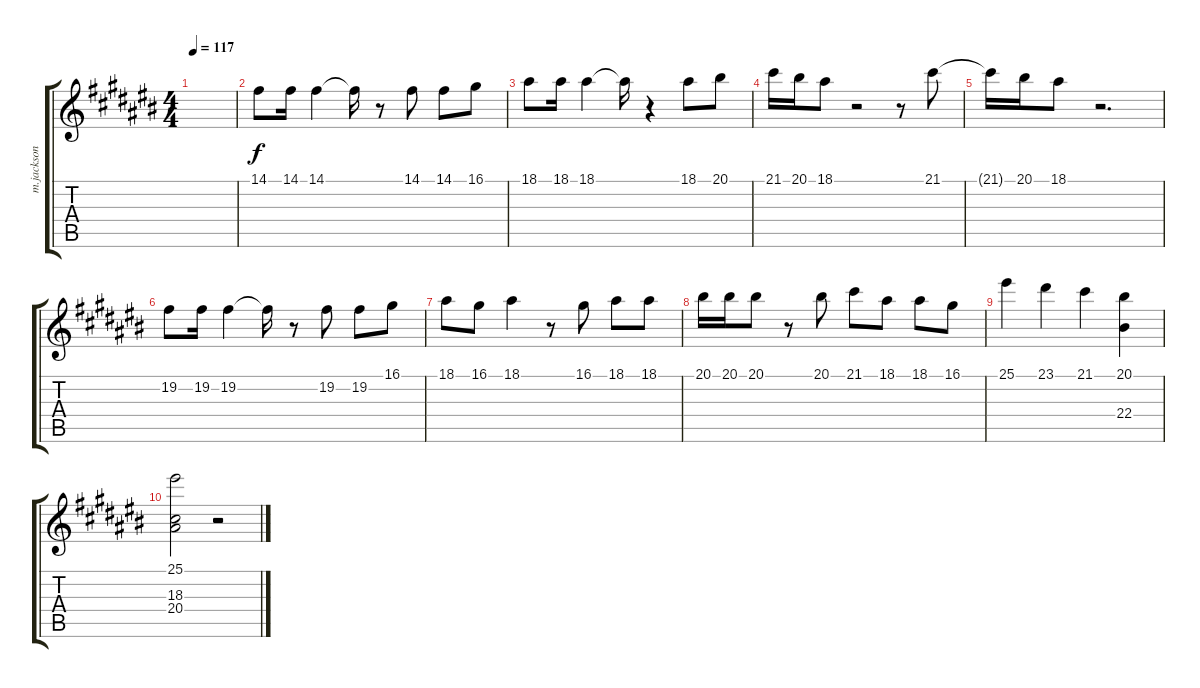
\track ("m.jackson" "m.jackson") {instrument choiraahs}
\staff {score tabs}
\tuning (E4 B3 G3 D3 A2 E2) {hide}
\ts (4 4)
\tempo 117
\clef g2
\ks a#minor
|
14.1.8 14.1.16 14.1.4 14.1{t}.16 r.8 14.1.8 14.1.8 16.1.8 |
18.1.8 18.1.16 18.1.4 18.1{t}.16 r.4 18.1.8 20.1.8 |
21.1.16 20.1.16 18.1.8 r.2 r.8 21.1.8 |
21.1{t}.16 20.1.16 18.1.8 r.2{d} |
19.2.8 19.2.16 19.2.4 19.2{t}.16 r.8 19.2.8 19.2.8 16.1.8 |
18.1.8 16.1.8 18.1.4 r.8 16.1.8 18.1.8 18.1.8 |
20.1.16 20.1.16 20.1.8 r.8 20.1.8 21.1.8 18.1.8 18.1.8 16.1.8 |
25.1.4 23.1.4 21.1.4 (20.1 22.4).4 |
(25.1 18.3 20.4).2 r.2
